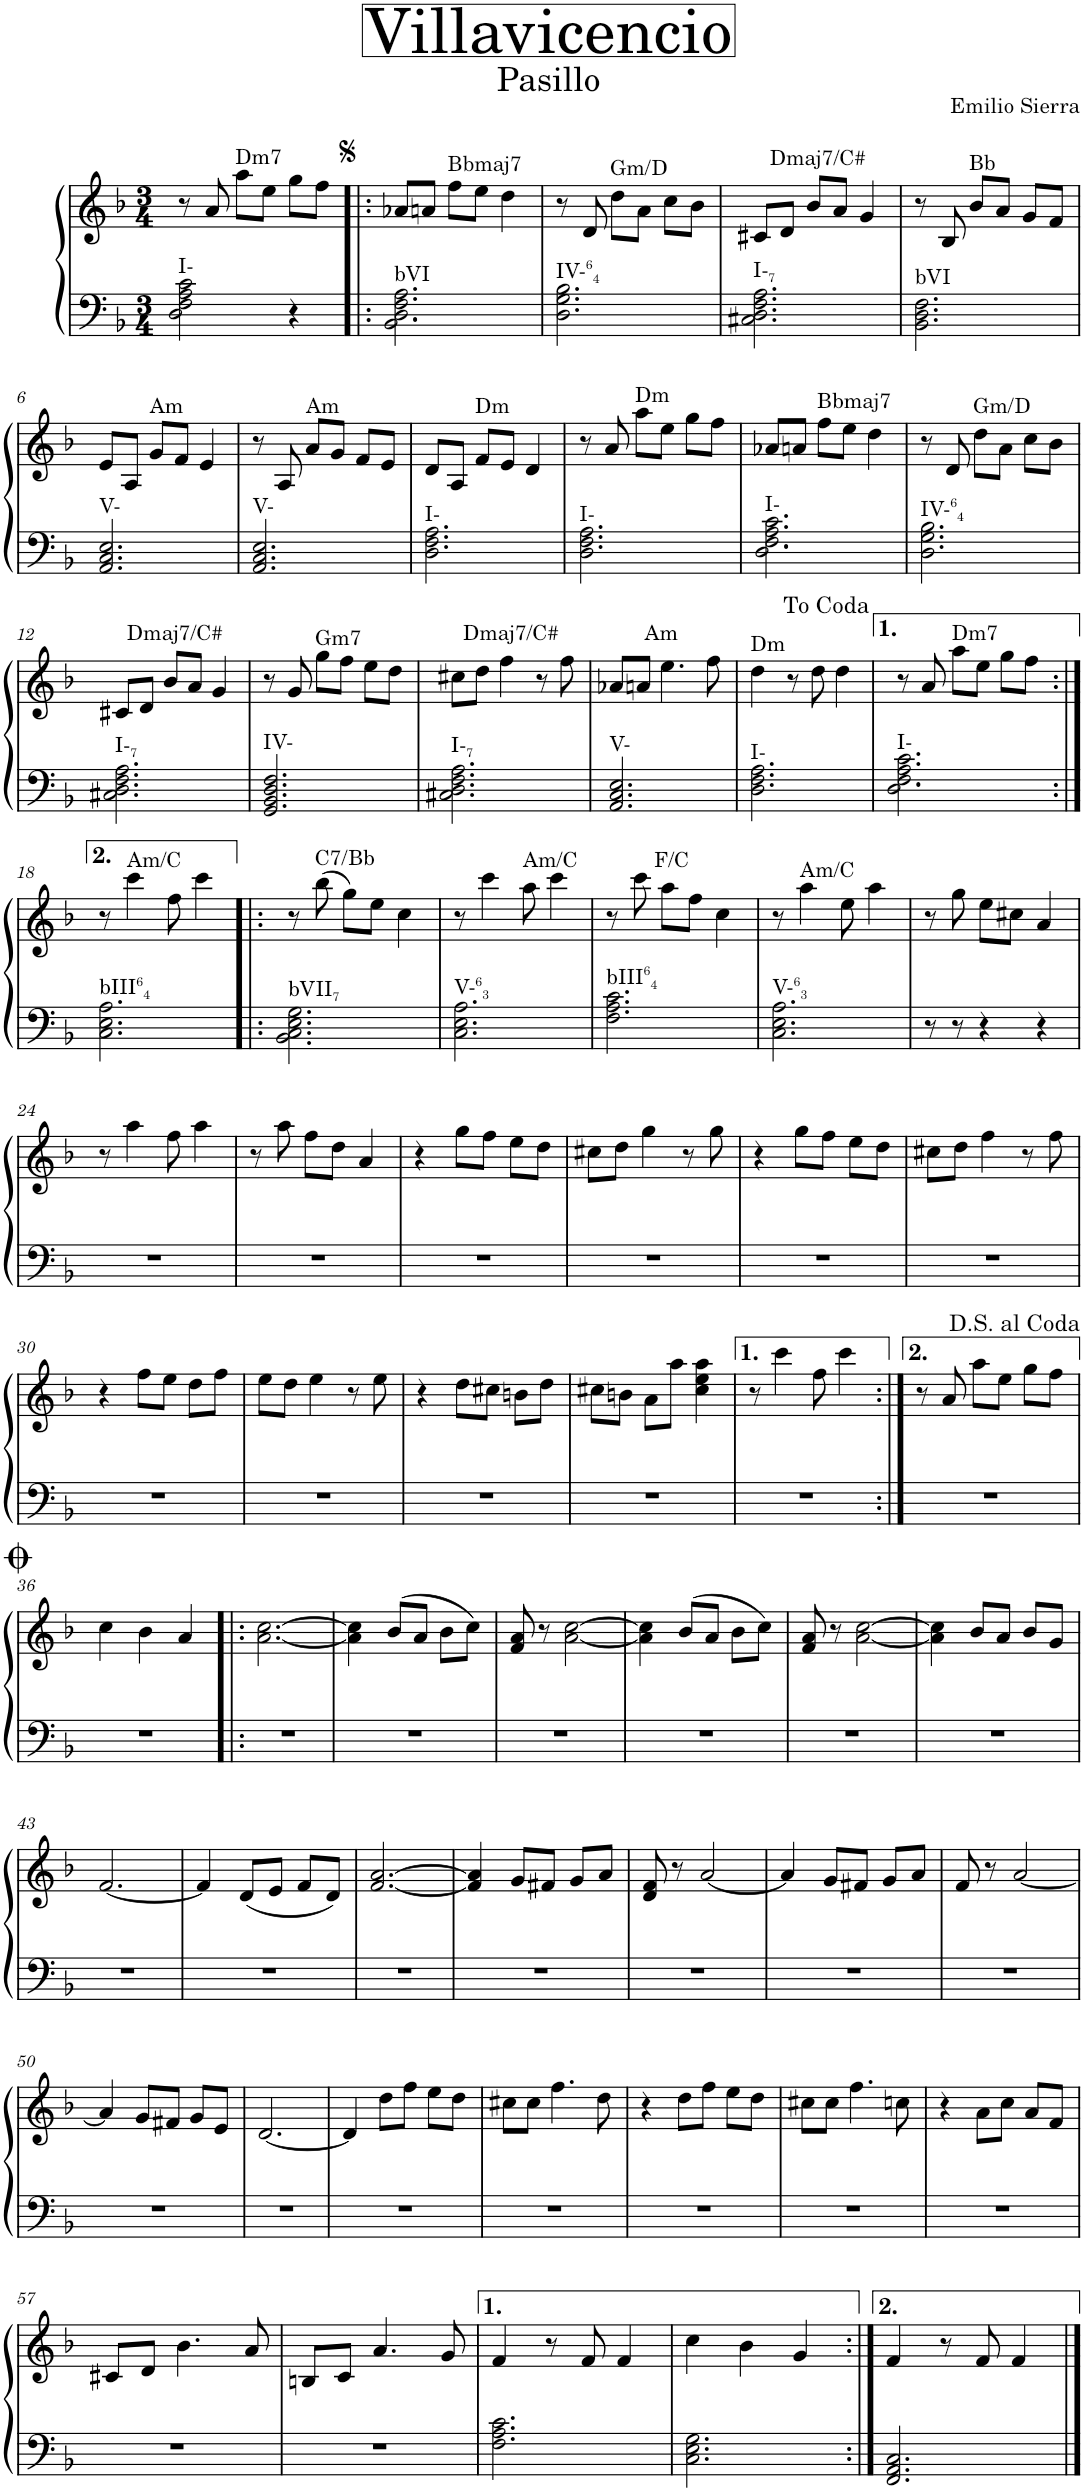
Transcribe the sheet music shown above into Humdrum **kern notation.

**kern	**kern
*part1	*part1
*staff2	*staff1
*I"Piano	*
*I'Pno.	*
*clefF4	*clefG2
*k[b-]	*k[b-]
*M3/4	*M3/4
=1	=1
!LO:TX:a:t=I-	!
2F\ 2F\ 2A\ 2c\	8r
.	8a/
!	!LO:TX:a:t=Dm7
.	8aa\L
.	8ee\J
4r	8gg\L
.	8ff\J
=2!|:	=2!|:
!LO:TX:a:t=bVI	!
2.D\ 2.D\ 2.F\ 2.A\	8a-X/L
.	8an/J
!	!LO:TX:a:t=Bbmaj7
.	8ff\L
.	8ee\J
.	4dd\
=3	=3
!LO:TX:a:t=IV-	!
!LO:TX:a:t=6	!
!LO:TX:a:t=4	!
2.D\ 2.G\ 2.B-\	8r
.	8d/
!	!LO:TX:a:t=Gm/D
.	8dd\L
.	8a\J
.	8cc\L
.	8b-\J
=4	=4
!LO:TX:a:t=I-	!
!LO:TX:a:t=7	!
2.C#X\ 2.D\ 2.F\ 2.A\	8c#X/L
.	8d/J
!	!LO:TX:a:t=Dmaj7/C#
.	8b-/L
.	8a/J
.	4g/
=5	=5
!LO:TX:a:t=bVI	!
2.BB-\ 2.D\ 2.F\	8r
.	8B-/
!	!LO:TX:a:t=Bb
.	8b-/L
.	8a/J
.	8g/L
.	8f/J
!!LO:LB:g=z
=6	=6
!LO:TX:a:t=V-	!
2.AA/ 2.C/ 2.E/	8e/L
.	8A/J
!	!LO:TX:a:t=Am
.	8g/L
.	8f/J
.	4e/
=7	=7
!LO:TX:a:t=V-	!
2.AA/ 2.C/ 2.E/	8r
.	8A/
!	!LO:TX:a:t=Am
.	8a/L
.	8g/J
.	8f/L
.	8e/J
=8	=8
!LO:TX:a:t=I-	!
2.D\ 2.F\ 2.A\	8d/L
.	8A/J
!	!LO:TX:a:t=Dm
.	8f/L
.	8e/J
.	4d/
=9	=9
!LO:TX:a:t=I-	!
2.D\ 2.F\ 2.A\	8r
.	8a/
!	!LO:TX:a:t=Dm
.	8aa\L
.	8ee\J
.	8gg\L
.	8ff\J
=10	=10
!LO:TX:a:t=I-	!
2.F\ 2.F\ 2.A\ 2.c\	8a-X/L
.	8an/J
!	!LO:TX:a:t=Bbmaj7
.	8ff\L
.	8ee\J
.	4dd\
=11	=11
!LO:TX:a:t=IV-	!
!LO:TX:a:t=6	!
!LO:TX:a:t=4	!
2.D\ 2.G\ 2.B-\	8r
.	8d/
!	!LO:TX:a:t=Gm/D
.	8dd\L
.	8a\J
.	8cc\L
.	8b-\J
!!LO:LB:g=z
=12	=12
!LO:TX:a:t=I-	!
!LO:TX:a:t=7	!
2.C#X\ 2.D\ 2.F\ 2.A\	8c#X/L
.	8d/J
!	!LO:TX:a:t=Dmaj7/C#
.	8b-/L
.	8a/J
.	4g/
=13	=13
!LO:TX:a:t=IV-	!
2.GG/ 2.BB-/ 2.D/ 2.F/	8r
.	8g/
!	!LO:TX:a:t=Gm7
.	8gg\L
.	8ff\J
.	8ee\L
.	8dd\J
=14	=14
!LO:TX:a:t=I-	!
!LO:TX:a:t=7	!
2.C#X\ 2.D\ 2.F\ 2.A\	8cc#X\L
.	8dd\J
!	!LO:TX:a:t=Dmaj7/C#
.	4ff\
.	8r
.	8ff\
=15	=15
!LO:TX:a:t=V-	!
2.AA/ 2.C/ 2.E/	8a-X/L
.	8an/J
.	4.ee\
!	!LO:TX:a:t=Am
.	8ff\
=16	=16
!	!LO:TX:a:t=Dm
!LO:TX:a:t=I-	!
2.D\ 2.F\ 2.A\	4dd\
.	8r
.	8dd\
.	4dd\
=17	=17
!LO:TX:a:t=I-	!
2.F\ 2.F\ 2.A\ 2.c\	8r
.	8a/
!	!LO:TX:a:t=Dm7
.	8aa\L
.	8ee\J
.	8gg\L
.	8ff\J
!!LO:LB:g=z
=18:|!	=18:|!
!LO:TX:a:t=bIII	!
!LO:TX:a:t=6	!
!LO:TX:a:t=4	!
2.C\ 2.E\ 2.A\	8r
!	!LO:TX:a:t=Am/C
.	4ccc\
.	8ff\
.	4ccc\
=19!|:	=19!|:
!LO:TX:a:t=bVII	!
!LO:TX:a:t=7	!
2.BB-\ 2.C\ 2.E\ 2.G\	8r
!	!LO:TX:a:t=C7/Bb
.	(8bb-\
.	8gg\L)
.	8ee\J
.	4cc\
=20	=20
!LO:TX:a:t=V-	!
!LO:TX:a:t=6	!
!LO:TX:a:t=3	!
2.C\ 2.E\ 2.A\	8r
.	4ccc\
!	!LO:TX:a:t=Am/C
.	8aa\
.	4ccc\
=21	=21
!LO:TX:a:t=bIII	!
!LO:TX:a:t=6	!
!LO:TX:a:t=4	!
2.F\ 2.A\ 2.c\	8r
.	8ccc\
!	!LO:TX:a:t=F/C
.	8aa\L
.	8ff\J
.	4cc\
=22	=22
!LO:TX:a:t=V-	!
!LO:TX:a:t=6	!
!LO:TX:a:t=3	!
2.C\ 2.E\ 2.A\	8r
!	!LO:TX:a:t=Am/C
.	4aa\
.	8ee\
.	4aa\
=23	=23
8r	8r
8r	8gg\
4r	8ee\L
.	8cc#X\J
4r	4a/
!!LO:LB:g=z
=24	=24
2.r	8r
.	4aa\
.	8ff\
.	4aa\
=25	=25
2.r	8r
.	8aa\
.	8ff\L
.	8dd\J
.	4a/
=26	=26
2.r	4r
.	8gg\L
.	8ff\J
.	8ee\L
.	8dd\J
=27	=27
2.r	8cc#X\L
.	8dd\J
.	4gg\
.	8r
.	8gg\
=28	=28
2.r	4r
.	8gg\L
.	8ff\J
.	8ee\L
.	8dd\J
=29	=29
2.r	8cc#X\L
.	8dd\J
.	4ff\
.	8r
.	8ff\
!!LO:LB:g=z
=30	=30
2.r	4r
.	8ff\L
.	8ee\J
.	8dd\L
.	8ff\J
=31	=31
2.r	8ee\L
.	8dd\J
.	4ee\
.	8r
.	8ee\
=32	=32
2.r	4r
.	8dd\L
.	8cc#X\J
.	8bn\L
.	8dd\J
=33	=33
2.r	8cc#X\L
.	8bn\J
.	8a\L
.	8aa\J
.	4cc#\ 4ee\ 4aa\
=34	=34
2.r	8r
.	4ccc\
.	8ff\
.	4ccc\
=35:|!	=35:|!
2.r	8r
.	8a/
.	8aa\L
.	8ee\J
.	8gg\L
.	8ff\J
!!LO:LB:g=z
=36	=36
2.r	4cc\
.	4b-\
.	4a/
=37!|:	=37!|:
2.r	[2.a\ [2.cc\
=38	=38
2.r	4a\] 4cc\]
.	(8b-/L
.	8a/J
.	8b-\L
.	8cc\J)
=39	=39
2.r	8f/ 8a/
.	8r
.	[2a\ [2cc\
=40	=40
2.r	4a\] 4cc\]
.	(8b-/L
.	8a/J
.	8b-\L
.	8cc\J)
=41	=41
2.r	8f/ 8a/
.	8r
.	[2a\ [2cc\
=42	=42
2.r	4a\] 4cc\]
.	8b-/L
.	8a/J
.	8b-/L
.	8g/J
!!LO:LB:g=z
=43	=43
2.r	[2.f/
=44	=44
2.r	4f/]
.	(8d/L
.	8e/J
.	8f/L
.	8d/J)
=45	=45
2.r	[2.f/ [2.a/
=46	=46
2.r	4f/] 4a/]
.	8g/L
.	8f#X/J
.	8g/L
.	8a/J
=47	=47
2.r	8d/ 8f/
.	8r
.	[2a/
=48	=48
2.r	4a/]
.	8g/L
.	8f#X/J
.	8g/L
.	8a/J
=49	=49
2.r	8f/
.	8r
.	[2a/
!!LO:LB:g=z
=50	=50
2.r	4a/]
.	8g/L
.	8f#X/J
.	8g/L
.	8e/J
=51	=51
2.r	[2.d/
=52	=52
2.r	4d/]
.	8dd\L
.	8ff\J
.	8ee\L
.	8dd\J
=53	=53
2.r	8cc#X\L
.	8cc#\J
.	4.ff\
.	8dd\
=54	=54
2.r	4r
.	8dd\L
.	8ff\J
.	8ee\L
.	8dd\J
=55	=55
2.r	8cc#X\L
.	8cc#\J
.	4.ff\
.	8ccn\
=56	=56
2.r	4r
.	8a\L
.	8cc\J
.	8a/L
.	8f/J
!!LO:LB:g=z
=57	=57
2.r	8c#X/L
.	8d/J
.	4.b-\
.	8a/
=58	=58
2.r	8Bn/L
.	8c/J
.	4.a/
.	8g/
=59	=59
2.F\ 2.A\ 2.c\	4f/
.	8r
.	8f/
.	4f/
=60	=60
2.C\ 2.E\ 2.G\	4cc\
.	4b-\
.	4g/
=61:|!	=61:|!
2.FF/ 2.AA/ 2.C/	4f/
.	8r
.	8f/
.	4f/
==	==
*-	*-
